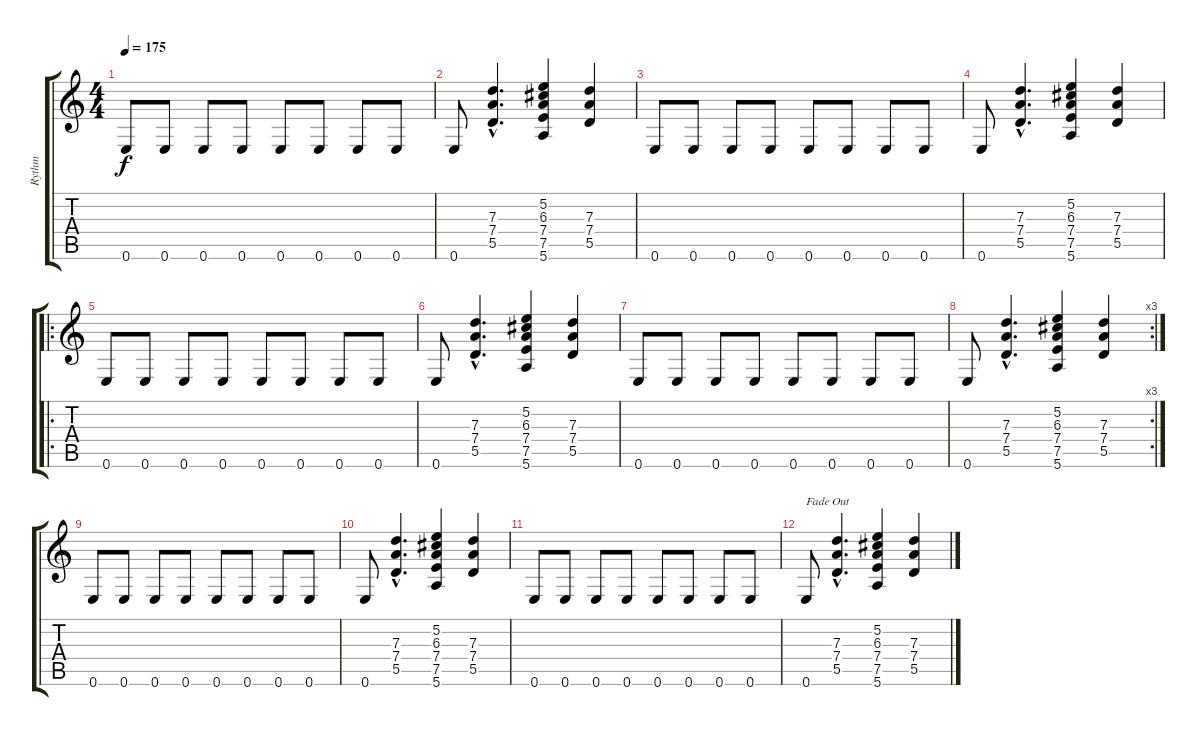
\track ("Rythm " "Rythm ") {instrument distortionguitar}
\staff {score tabs}
\tuning (E4 B3 G3 D3 A2 E2) {hide}
\ts (4 4)
\tempo 175
\clef g2
\ks c
0.6.8{dy f} 0.6.8 0.6.8 0.6.8 0.6.8 0.6.8 0.6.8 0.6.8 |
0.6.8 (7.3{hac} 7.4{hac} 5.5{hac}).4{d} (5.2 6.3 7.4 7.5 5.6).4 (7.3 7.4 5.5).4 |
0.6.8 0.6.8 0.6.8 0.6.8 0.6.8 0.6.8 0.6.8 0.6.8 |
0.6.8 (7.3{hac} 7.4{hac} 5.5{hac}).4{d} (5.2 6.3 7.4 7.5 5.6).4 (7.3 7.4 5.5).4 |
\ro
0.6.8 0.6.8 0.6.8 0.6.8 0.6.8 0.6.8 0.6.8 0.6.8 |
0.6.8 (7.3{hac} 7.4{hac} 5.5{hac}).4{d} (5.2 6.3 7.4 7.5 5.6).4 (7.3 7.4 5.5).4 |
0.6.8 0.6.8 0.6.8 0.6.8 0.6.8 0.6.8 0.6.8 0.6.8 |
\rc 3
0.6.8 (7.3{hac} 7.4{hac} 5.5{hac}).4{d} (5.2 6.3 7.4 7.5 5.6).4 (7.3 7.4 5.5).4 |
0.6.8 0.6.8 0.6.8 0.6.8 0.6.8 0.6.8 0.6.8 0.6.8 |
0.6.8 (7.3{hac} 7.4{hac} 5.5{hac}).4{d} (5.2 6.3 7.4 7.5 5.6).4 (7.3 7.4 5.5).4 |
0.6.8 0.6.8 0.6.8 0.6.8 0.6.8 0.6.8 0.6.8 0.6.8 |
0.6.8{txt "Fade Out"} (7.3{hac} 7.4{hac} 5.5{hac}).4{d} (5.2 6.3 7.4 7.5 5.6).4 (7.3 7.4 5.5).4
